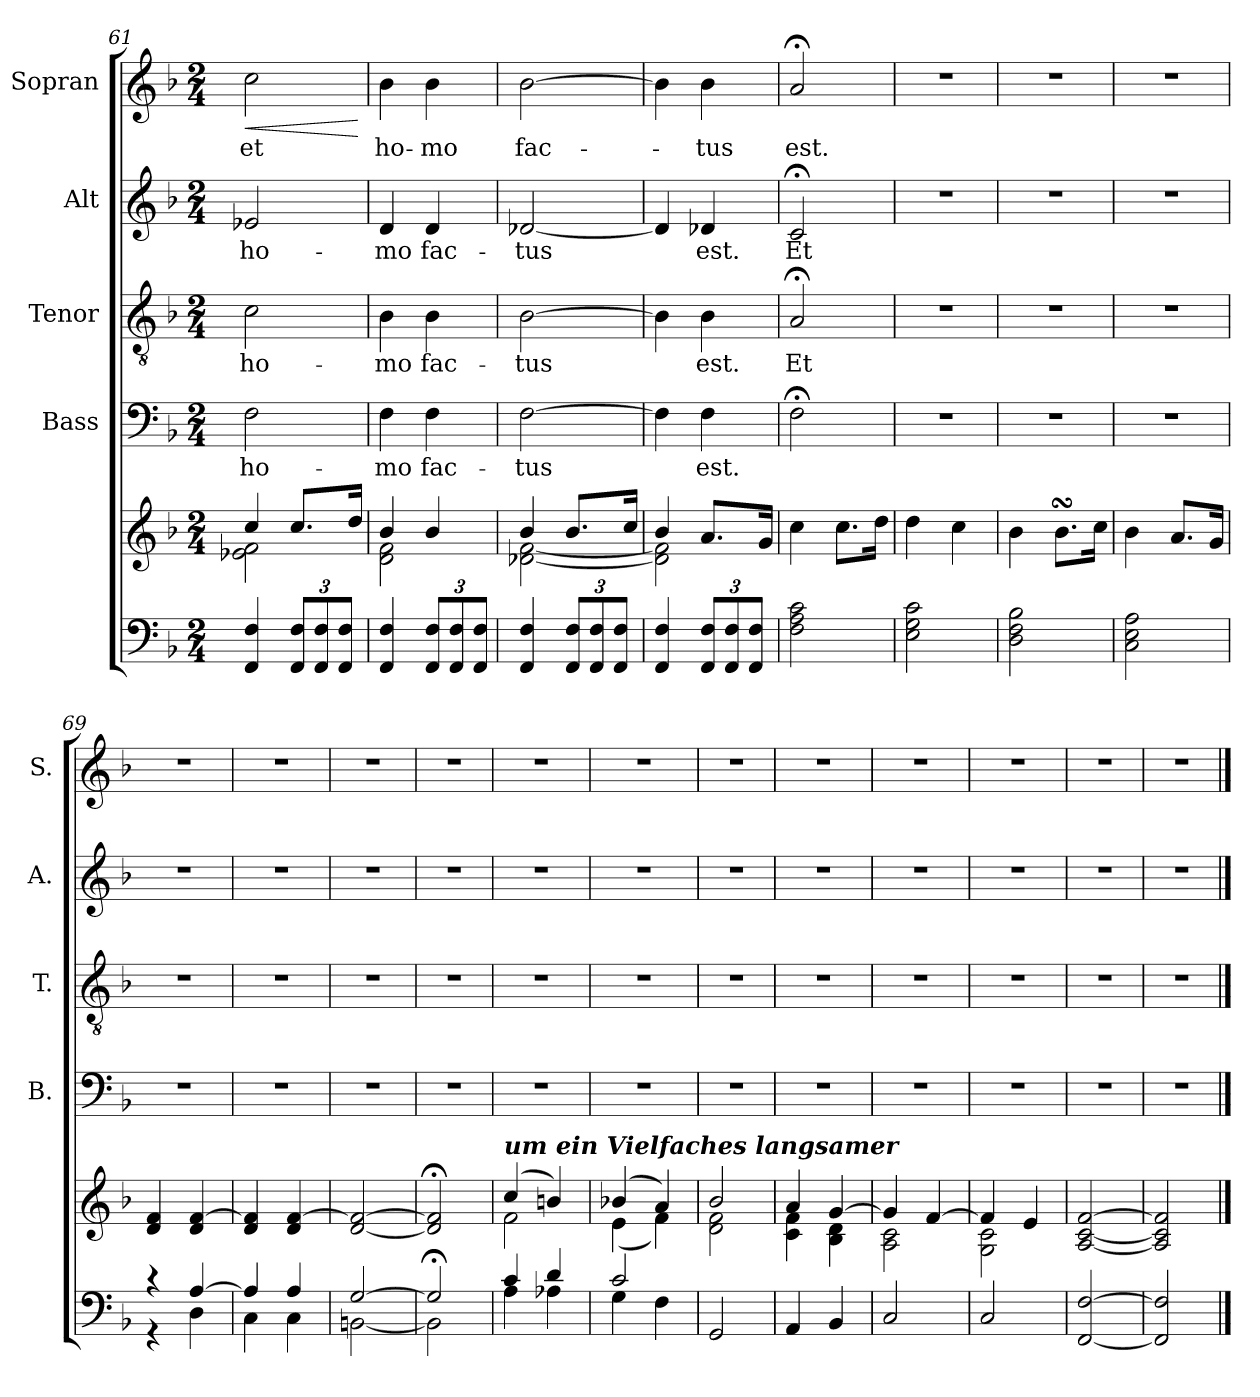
**kern	**kern	**kern	**text	**kern	**text	**kern	**text	**kern	**text	**dynam
*part5	*part5	*part4	*part4	*part3	*part3	*part2	*part2	*part1	*part1	*part1
*staff6	*staff5	*staff4	*staff4	*staff3	*staff3	*staff2	*staff2	*staff1	*staff1	*staff1
*	*	*I"Bass	*	*I"Tenor	*	*I"Alt	*	*I"Sopran	*	*
*	*	*I'B.	*	*I'T.	*	*I'A.	*	*I'S.	*	*
*clefF4	*clefG2	*clefF4	*	*clefGv2	*	*clefG2	*	*clefG2	*	*
*k[b-]	*k[b-]	*k[b-]	*	*k[b-]	*	*k[b-]	*	*k[b-]	*	*
*F:	*F:	*F:	*	*F:	*	*F:	*	*F:	*	*
*M2/4	*M2/4	*M2/4	*	*M2/4	*	*M2/4	*	*M2/4	*	*
=61	=61	=61	=61	=61	=61	=61	=61	=61	=61	=61
*	*^	*	*	*	*	*	*	*	*	*
!	!	!	!	!LO:LY:b	!	!LO:LY:b	!	!LO:LY:b	!	!LO:LY:b	!LO:HP:b
4FF/ 4F/	4cc/	2e-X\ 2f\	2F\	ho-	2c\	ho-	2e-X/	ho-	2cc\	et	<
12FF/ 12F/L	8.cc/L	.	.	.	.	.	.	.	.	.	.
12FF/ 12F/	.	.	.	.	.	.	.	.	.	.	.
12FF/ 12F/J	.	.	.	.	.	.	.	.	.	.	.
.	16dd/Jk	.	.	.	.	.	.	.	.	.	.
*	*v	*v	*	*	*	*	*	*	*	*	*
.	.	.	.	.	.	.	.	.	.	[
=62	=62	=62	=62	=62	=62	=62	=62	=62	=62	=62
*	*^	*	*	*	*	*	*	*	*	*
!	!	!	!	!LO:LY:b	!	!LO:LY:b	!	!LO:LY:b	!	!LO:LY:b	!
4FF/ 4F/	4b-/	2d\ 2f\	4F\	-mo	4B-\	-mo	4d/	-mo	4b-\	ho-	.
!	!	!	!	!LO:LY:b	!	!LO:LY:b	!	!LO:LY:b	!	!LO:LY:b	!
12FF/ 12F/L	4b-/	.	4F\	fac-	4B-\	fac-	4d/	fac-	4b-\	-mo	.
12FF/ 12F/	.	.	.	.	.	.	.	.	.	.	.
12FF/ 12F/J	.	.	.	.	.	.	.	.	.	.	.
=63	=63	=63	=63	=63	=63	=63	=63	=63	=63	=63	=63
!	!	!	!	!LO:LY:b	!	!LO:LY:b	!	!LO:LY:b	!	!LO:LY:b	!
4FF/ 4F/	4b-/	[<2d-X\ [<2f\	[2F\	-tus	[2B-\	-tus	[2d-X/	-tus	[2b-\	fac-	.
12FF/ 12F/L	8.b-/L	.	.	.	.	.	.	.	.	.	.
12FF/ 12F/	.	.	.	.	.	.	.	.	.	.	.
12FF/ 12F/J	.	.	.	.	.	.	.	.	.	.	.
.	16cc/Jk	.	.	.	.	.	.	.	.	.	.
=64	=64	=64	=64	=64	=64	=64	=64	=64	=64	=64	=64
4FF/ 4F/	4b-/	2d-\] 2f\]	4F\]	.	4B-\]	.	4d-/]	.	4b-\]	.	.
!	!	!	!	!LO:LY:b	!	!LO:LY:b	!	!LO:LY:b	!	!LO:LY:b	!
12FF/ 12F/L	8.a/L	.	4F\	est.	4B-\	est.	4d-X/	est.	4b-\	-tus	.
12FF/ 12F/	.	.	.	.	.	.	.	.	.	.	.
12FF/ 12F/J	.	.	.	.	.	.	.	.	.	.	.
.	16g/Jk	.	.	.	.	.	.	.	.	.	.
*	*v	*v	*	*	*	*	*	*	*	*	*
=65	=65	=65	=65	=65	=65	=65	=65	=65	=65	=65
!	!	!	!	!	!LO:LY:b	!	!LO:LY:b	!	!LO:LY:b	!
2F\ 2A\ 2c\	4cc\	2F;<\	.	2A;</	Et	2c;</	Et	2a;</	est.	.
.	8.cc\L	.	.	.	.	.	.	.	.	.
.	16dd\Jk	.	.	.	.	.	.	.	.	.
=66	=66	=66	=66	=66	=66	=66	=66	=66	=66	=66
2E\ 2G\ 2c\	4dd\	2r	.	2r	.	2r	.	2r	.	.
.	4cc\	.	.	.	.	.	.	.	.	.
=67	=67	=67	=67	=67	=67	=67	=67	=67	=67	=67
2D\ 2F\ 2B-\	4b-\	2r	.	2r	.	2r	.	2r	.	.
.	8.b-sSSs\L	.	.	.	.	.	.	.	.	.
.	16cc\Jk	.	.	.	.	.	.	.	.	.
=68	=68	=68	=68	=68	=68	=68	=68	=68	=68	=68
2C\ 2E\ 2A\	4b-\	2r	.	2r	.	2r	.	2r	.	.
.	8.a/L	.	.	.	.	.	.	.	.	.
.	16g/Jk	.	.	.	.	.	.	.	.	.
!!LO:LB:g=z
=69	=69	=69	=69	=69	=69	=69	=69	=69	=69	=69
*^	*	*	*	*	*	*	*	*	*	*
4r	4r	4d/ 4f/	2r	.	2r	.	2r	.	2r	.	.
[>4A/	4D\	4d/ [>4f/	.	.	.	.	.	.	.	.	.
=70	=70	=70	=70	=70	=70	=70	=70	=70	=70	=70	=70
4A/]	4C\	4d/ 4f/]	2r	.	2r	.	2r	.	2r	.	.
4A/	4C\	4d/ [>4f/	.	.	.	.	.	.	.	.	.
=71	=71	=71	=71	=71	=71	=71	=71	=71	=71	=71	=71
[>2G/	[<2BBn\	[2d/ 2f/_	2r	.	2r	.	2r	.	2r	.	.
=72	=72	=72	=72	=72	=72	=72	=72	=72	=72	=72	=72
2G;</]	2BB\]	2d/];< 2f/];<	2r	.	2r	.	2r	.	2r	.	.
=73	=73	=73	=73	=73	=73	=73	=73	=73	=73	=73	=73
*	*	*^	*	*	*	*	*	*	*	*	*
!	!	!LO:TX:a:Bi:t=um ein Vielfaches langsamer	!	!	!	!	!	!	!	!	!	!
4c/	4A\	(4cc/	2f\	2r	.	2r	.	2r	.	2r	.	.
4d/	4A-X\	4bn/)	.	.	.	.	.	.	.	.	.	.
=74	=74	=74	=74	=74	=74	=74	=74	=74	=74	=74	=74	=74
2c/	4G\	(4b-X/	(<4e\	2r	.	2r	.	2r	.	2r	.	.
.	4F\	4a/)	4f\)	.	.	.	.	.	.	.	.	.
*v	*v	*	*	*	*	*	*	*	*	*	*	*
=75	=75	=75	=75	=75	=75	=75	=75	=75	=75	=75	=75
2GG/	2b-/	2d\ 2f\	2r	.	2r	.	2r	.	2r	.	.
=76	=76	=76	=76	=76	=76	=76	=76	=76	=76	=76	=76
4AA/	4a/	4c\ 4f\	2r	.	2r	.	2r	.	2r	.	.
4BB-/	[>4g/	4B-\ 4d\	.	.	.	.	.	.	.	.	.
=77	=77	=77	=77	=77	=77	=77	=77	=77	=77	=77	=77
2C/	4g/]	2A\ 2c\	2r	.	2r	.	2r	.	2r	.	.
.	[>4f/	.	.	.	.	.	.	.	.	.	.
=78	=78	=78	=78	=78	=78	=78	=78	=78	=78	=78	=78
2C/	4f/]	2G\ 2c\	2r	.	2r	.	2r	.	2r	.	.
.	4e/	.	.	.	.	.	.	.	.	.	.
*	*v	*v	*	*	*	*	*	*	*	*	*
=79	=79	=79	=79	=79	=79	=79	=79	=79	=79	=79
[2FF/ [2F/	[2A/ [2c/ [2f/	2r	.	2r	.	2r	.	2r	.	.
=80	=80	=80	=80	=80	=80	=80	=80	=80	=80	=80
2FF/] 2F/]	2A/] 2c/] 2f/]	2r	.	2r	.	2r	.	2r	.	.
==	==	==	==	==	==	==	==	==	==	==
*-	*-	*-	*-	*-	*-	*-	*-	*-	*-	*-
